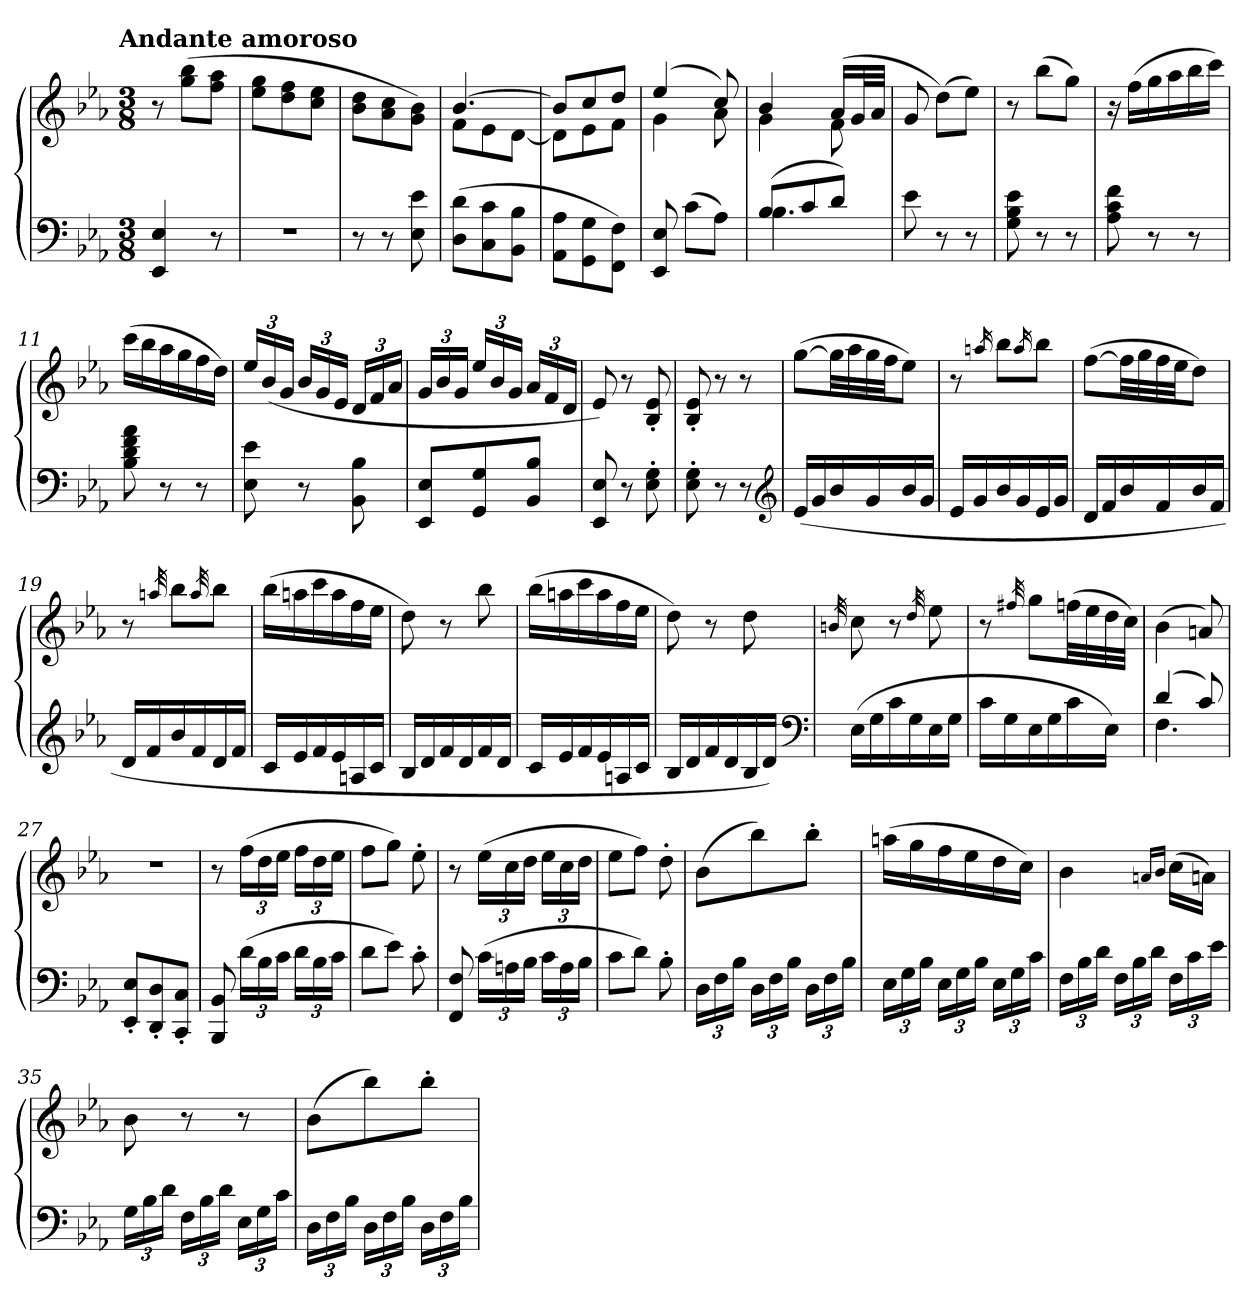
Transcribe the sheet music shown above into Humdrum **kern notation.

**kern	**kern
*part1	*part1
*staff2	*staff1
*clefF4	*clefG2
*k[b-e-a-]	*k[b-e-a-]
*E-:	*E-:
!!LO:TX:omd:t=Andante amoroso
*M3/8	*M3/8
*MM72	*MM72
=1	=1
4EE-/ 4E-/	8r
.	(8gg\ 8bb-\L
8r	8ff\ 8aa-\J
=2	=2
4.r	8ee-\ 8gg\L
.	8dd\ 8ff\
.	8cc\ 8ee-\J
=3	=3
8r	8b-\ 8dd\L
8r	8a-\ 8cc\
8E-\ 8e-\	8g\ 8b-\J)
=4	=4
*	*^
(8D\ 8d\L	[4.b-/	8f\L
8C\ 8c\	.	8e-\
8BB-\ 8B-\J	.	[8d\J
=5	=5	=5
8AA-\ 8A-\L	8b-/L]	8d\L]
8GG\ 8G\	8cc/	8e-\
8FF\ 8F\J)	8dd/J	8f\J
=6	=6	=6
8EE-/ 8E-/	(4ee-/	4g\
(8c\L	.	.
8A-\J)	8cc/)	8a-\
=7	=7	=7
*^	*	*
(8B-/L	4.B-\	4b-/	4g\
8c/	.	.	.
8d/J)	.	(16a-/LL	8f\
.	.	32g/L	.
.	.	32a-/JJJ	.
*v	*v	*	*
*	*v	*v
=8	=8
8e-\	8g/
8r	(8dd\L)
8r	8ee-\J)
=9	=9
8G\ 8B-\ 8e-\	8r
8r	(8bb-\L
8r	8gg\J)
=10	=10
8A-\ 8c\ 8f\	16r
.	(16ff\LL
8r	16gg\
.	16aa-\
8r	16bb-\
.	16ccc\JJ)
=11	=11
8B-\ 8d\ 8f\ 8a-\	(16ccc\LL
.	16bb-\
8r	16aa-\
.	16gg\
8r	16ff\
.	16dd\JJ)
=12	=12
8E-\ 8e-\	24ee-/LL
.	(24b-/
.	24g/JJ
8r	24b-/LL
.	24g/
.	24e-/JJ
8BB-\ 8B-\	24d/LL
.	24f/
.	24a-/JJ
=13	=13
8EE-/ 8E-/L	24g/LL
.	24b-/
.	24g/JJ
8GG/ 8G/	24ee-/LL
.	24b-/
.	24g/JJ
8BB-/ 8B-/J	24a-/LL
.	24f/
.	24d/JJ
=14	=14
8EE-/ 8E-/	8e-/)
8r	8r
8E-'\ 8G'\	8B-'/ 8e-'/
=15	=15
8E-'\ 8G'\	8B-'/ 8e-'/
8r	8r
8r	8r
*clefG2	*
=16	=16
(16e-/LL	([8gg\L
16g/	.
16b-/	32gg\LL]
.	32aa-\
16g/	32gg\
.	32ff\JJ
16b-/	8ee-\J)
16g/JJ	.
=17	=17
16e-/LL	8r
16g/	.
.	16qaan/
16b-/	8bb-\L
16g/	.
.	16qaa/
16e-/	8bb-\J
16g/JJ	.
=18	=18
16d/LL	([8ff\L
16f/	.
16b-/	32ff\LL]
.	32gg\
16f/	32ff\
.	32ee-\JJ
16b-/	8dd\J)
16f/JJ	.
=19	=19
16d/LL	8r
16f/	.
.	32qaan/
16b-/	8bb-\L
16f/	.
.	32qaa/
16d/	8bb-\J
16f/JJ	.
=20	=20
16c/LL	(16bb-\LL
16e-/	16aan\
16f/	16ccc\
16e-/	16aa\
16An/	16ff\
16c/JJ	16ee-\JJ
=21	=21
16B-/LL	8dd\)
16d/	.
16f/	8r
16d/	.
16f/	8bb-\
16d/JJ	.
=22	=22
16c/LL	(16bb-\LL
16e-/	16aan\
16f/	16ccc\
16e-/	16aa\
16An/	16ff\
16c/JJ	16ee-\JJ
=23	=23
16B-/LL	8dd\)
16d/	.
16f/	8r
16d/	.
16B-/	8dd\
16d/JJ)	.
*clefF4	*
=24	=24
.	32qbn/
(16E-\LL	8cc\
16G\	.
16c\	8r
16G\	.
.	32qdd/
16E-\	8ee-\
16G\JJ	.
=25	=25
16c\LL	8r
16G\	.
.	32qff#X/
16E-\	8gg\L
16G\	.
16c\	(32ffn\LL
.	32ee-\
16E-\JJ)	32dd\
.	32cc\JJJ)
=26	=26
*^	*
(4d/	4.F\	(4b-\
8c/)	.	8an/)
*v	*v	*
=27	=27
8EE-'/ 8E-'/L	4.r
8DD'/ 8D'/	.
8CC'/ 8C'/J	.
=28	=28
8BBB-/ 8BB-/	8r
(24d\LL	(24ff\LL
24B-\	24dd\
24c\JJ	24ee-\JJ
24d\LL	24ff\LL
24B-\	24dd\
24c\JJ	24ee-\JJ
=29	=29
8d\L	8ff\L
8e-\J)	8gg\J)
8c'\	8ee-'\
=30	=30
8FF/ 8F/	8r
(24c\LL	(24ee-\LL
24An\	24cc\
24B-\JJ	24dd\JJ
24c\LL	24ee-\LL
24A\	24cc\
24B-\JJ	24dd\JJ
=31	=31
8c\L	8ee-\L
8d\J)	8ff\J)
8B-'\	8dd'\
=32	=32
24D\LL	(8b-\L
24F\	.
24B-\JJ	.
24D\LL	8bb-\)
24F\	.
24B-\JJ	.
24D\LL	8bb-'\J
24F\	.
24B-\JJ	.
=33	=33
24E-\LL	(16aan\LL
24G\	.
.	16gg\
24B-\JJ	.
24E-\LL	16ff\
24G\	.
.	16ee-\
24B-\JJ	.
24E-\LL	16dd\
24G\	.
.	16cc\JJ)
24c\JJ	.
=34	=34
24F\LL	4b-\
24B-\	.
24d\JJ	.
24F\LL	.
24B-\	.
24d\JJ	.
.	16qan/LL
.	16qb-/JJ
24F\LL	(16cc\LL
24c\	.
.	16an\JJ)
24e-\JJ	.
=35	=35
24G\LL	8b-\
24B-\	.
24d\JJ	.
24F\LL	8r
24B-\	.
24d\JJ	.
24E-\LL	8r
24G\	.
24c\JJ	.
=36	=36
24D\LL	(8b-\L
24F\	.
24B-\JJ	.
24D\LL	8bb-\)
24F\	.
24B-\JJ	.
24D\LL	8bb-'\J
24F\	.
24B-\JJ	.
=	=
*-	*-
